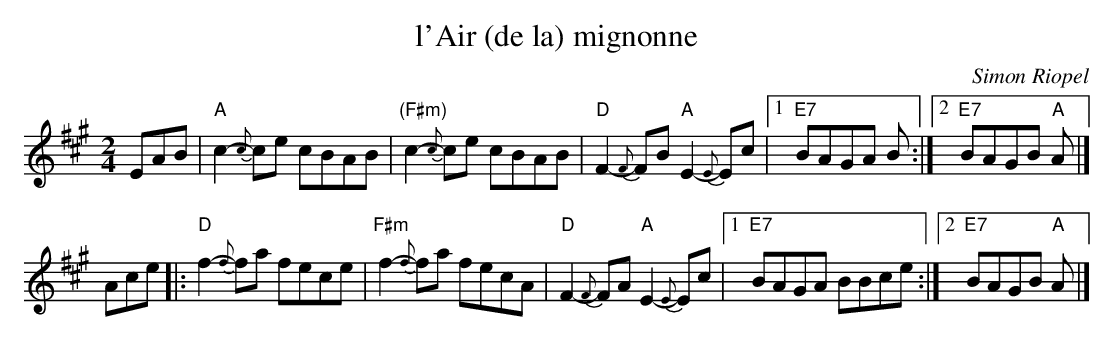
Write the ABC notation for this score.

X:1
T: l'Air (de la) mignonne
C: Simon Riopel
M: 2/4
L: 1/8
K: A
EAB |\
"A"c2-{c}ce cBAB | "(F#m)"c2-{c}ce cBAB |\
"D"F2-{F}FB "A"E2-{E}Ec |1 "E7"BAGA B :|2 "E7"BAGB "A"A |]
Ace |:\
"D"f2-{f}fa fece |  "F#m" f2-{f}fa fecA |\
"D"F2-{F}FA "A"E2-{E}Ec |1 "E7"BAGA BBce :|2 "E7"BAGB "A"A |]
